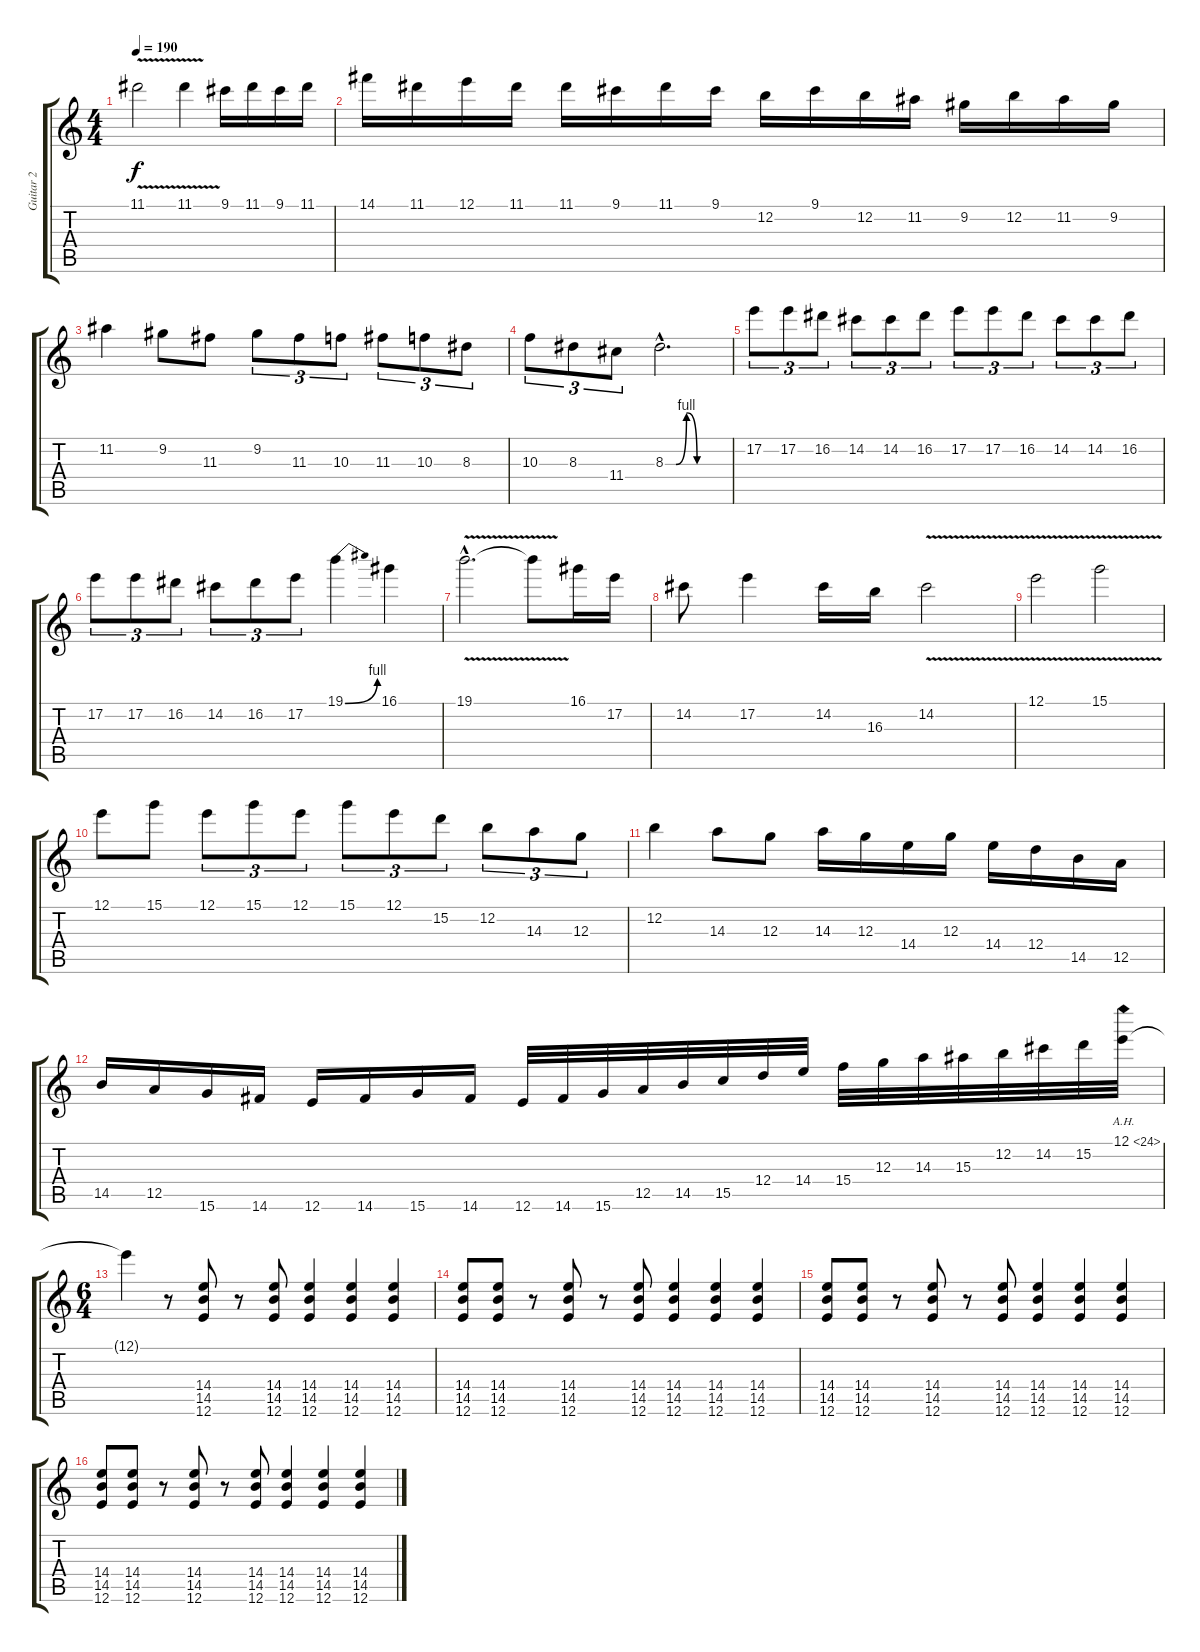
\track ("Guitar 2" "Guitar 2") {instrument distortionguitar}
\staff {score tabs}
\tuning (E4 B3 G3 D3 A2 E2) {hide}
\ts (4 4)
\tempo 190
\clef g2
\ks c
11.1{v}.2{dy f} 11.1{v}.4 9.1.16 11.1.16 9.1.16 11.1.16 |
14.1.16 11.1.16 12.1.16 11.1.16 11.1.16 9.1.16 11.1.16 9.1.16 12.2.16 9.1.16 12.2.16 11.2.16 9.2.16 12.2.16 11.2.16 9.2.16 |
11.2.4 9.2.8 11.3.8 9.2.8{tu (3 2)} 11.3.8{tu (3 2)} 10.3.8{tu (3 2)} 11.3.8{tu (3 2)} 10.3.8{tu (3 2)} 8.3.8{tu (3 2)} |
10.3.8{tu (3 2)} 8.3.8{tu (3 2)} 11.4.8{tu (3 2)} 8.3{be (custom 0 0 10 0 20 4 30 0 60 0) hac}.2{d} |
17.2.8{tu (3 2)} 17.2.8{tu (3 2)} 16.2.8{tu (3 2)} 14.2.8{tu (3 2)} 14.2.8{tu (3 2)} 16.2.8{tu (3 2)} 17.2.8{tu (3 2)} 17.2.8{tu (3 2)} 16.2.8{tu (3 2)} 14.2.8{tu (3 2)} 14.2.8{tu (3 2)} 16.2.8{tu (3 2)} |
17.2.8{tu (3 2)} 17.2.8{tu (3 2)} 16.2.8{tu (3 2)} 14.2.8{tu (3 2)} 16.2.8{tu (3 2)} 17.2.8{tu (3 2)} 19.1{be (bend 0 0 60 4)}.4 16.1.4 |
19.1{v hac}.2{d} 19.1{t}.8 16.1.16 17.2.16 |
14.2.8 17.2.4 14.2.16 16.3.16 14.2{v}.2 |
12.1{v}.2 15.1{v}.2 |
12.1.8 15.1.8 12.1.8{tu (3 2)} 15.1.8{tu (3 2)} 12.1.8{tu (3 2)} 15.1.8{tu (3 2)} 12.1.8{tu (3 2)} 15.2.8{tu (3 2)} 12.2.8{tu (3 2)} 14.3.8{tu (3 2)} 12.3.8{tu (3 2)} |
12.2.4 14.3.8 12.3.8 14.3.16 12.3.16 14.4.16 12.3.16 14.4.16 12.4.16 14.5.16 12.5.16 |
14.5.16 12.5.16 15.6.16 14.6.16 12.6.16 14.6.16 15.6.16 14.6.16 12.6.32 14.6.32 15.6.32 12.5.32 14.5.32 15.5.32 12.4.32 14.4.32 15.4.32 12.3.32 14.3.32 15.3.32 12.2.32 14.2.32 15.2.32 12.1{ah 12}.32 |
\ts (6 4)
12.1{t}.4 r.8 (14.4 14.5 12.6).8 r.8 (14.4 14.5 12.6).8 (14.4 14.5 12.6).4 (14.4 14.5 12.6).4 (14.4 14.5 12.6).4 |
(14.4 14.5 12.6).8 (14.4 14.5 12.6).8 r.8 (14.4 14.5 12.6).8 r.8 (14.4 14.5 12.6).8 (14.4 14.5 12.6).4 (14.4 14.5 12.6).4 (14.4 14.5 12.6).4 |
(14.4 14.5 12.6).8 (14.4 14.5 12.6).8 r.8 (14.4 14.5 12.6).8 r.8 (14.4 14.5 12.6).8 (14.4 14.5 12.6).4 (14.4 14.5 12.6).4 (14.4 14.5 12.6).4 |
(14.4 14.5 12.6).8 (14.4 14.5 12.6).8 r.8 (14.4 14.5 12.6).8 r.8 (14.4 14.5 12.6).8 (14.4 14.5 12.6).4 (14.4 14.5 12.6).4 (14.4 14.5 12.6).4
